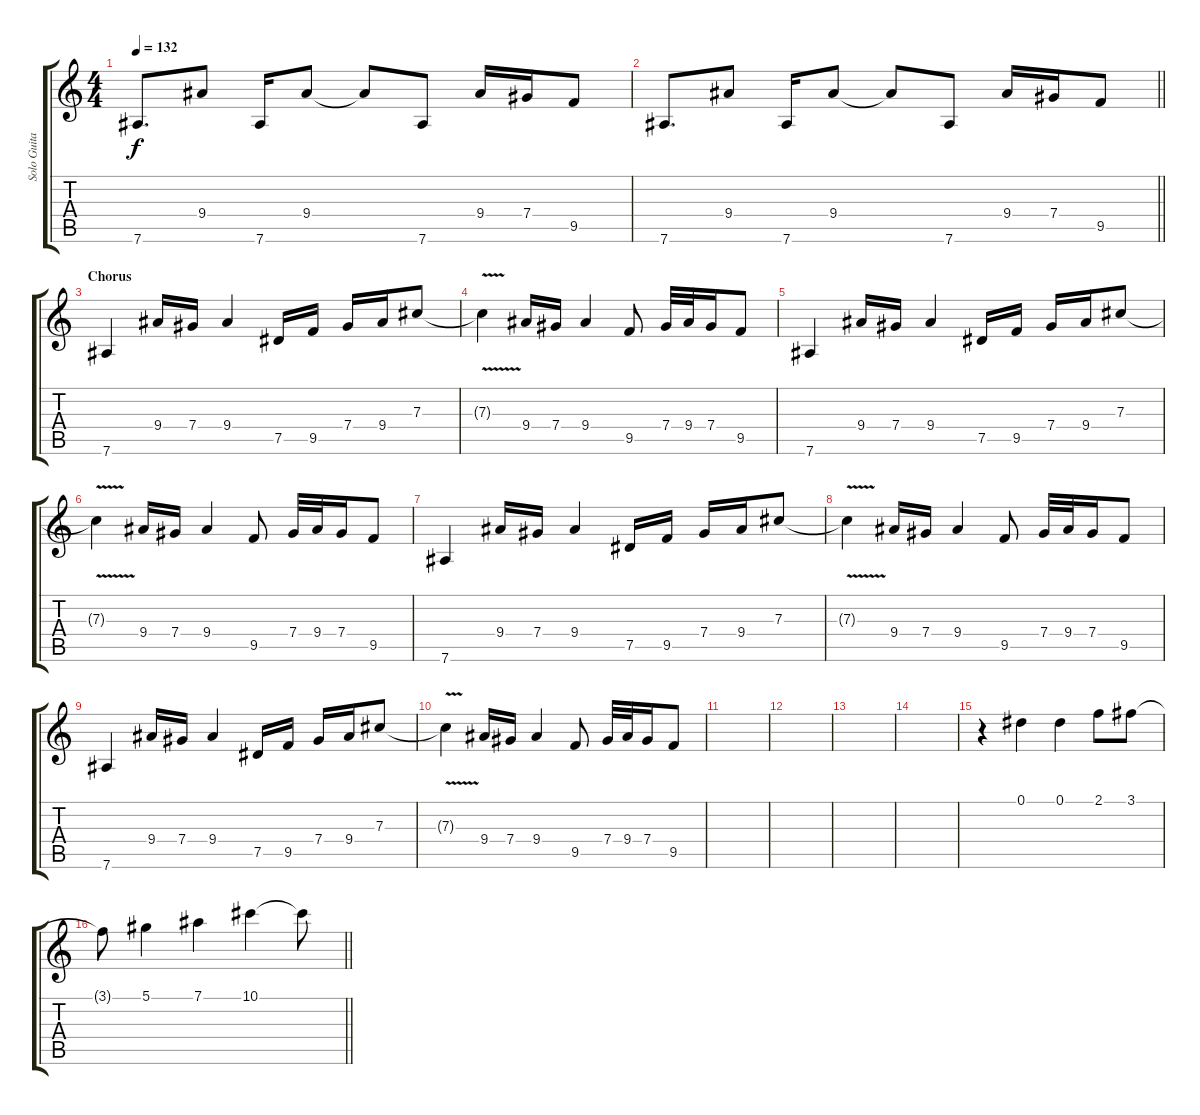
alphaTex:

\track ("Solo Guitar" "Solo Guita") {instrument distortionguitar}
\staff {score tabs}
\tuning (Eb4 Bb3 Gb3 Db3 Ab2 Eb2) {hide}
\ts (4 4)
\tempo 132
\clef g2
\ks c
7.6.8{d dy f} 9.4.8 7.6.16 9.4.8 9.4{t}.8 7.6.8 9.4.16 7.4.16 9.5.8 |
\barLineRight lightlight
7.6.8{d} 9.4.8 7.6.16 9.4.8 9.4{t}.8 7.6.8 9.4.16 7.4.16 9.5.8 |
\section ("" "Chorus")
7.6.4 9.4.16 7.4.16 9.4.4 7.5.16 9.5.16 7.4.16 9.4.16 7.3.8 |
7.3{v t}.4 9.4.16 7.4.16 9.4.4 9.5.8 7.4.32 9.4.32 7.4.16 9.5.8 |
7.6.4 9.4.16 7.4.16 9.4.4 7.5.16 9.5.16 7.4.16 9.4.16 7.3.8 |
7.3{v t}.4 9.4.16 7.4.16 9.4.4 9.5.8 7.4.32 9.4.32 7.4.16 9.5.8 |
7.6.4 9.4.16 7.4.16 9.4.4 7.5.16 9.5.16 7.4.16 9.4.16 7.3.8 |
7.3{v t}.4 9.4.16 7.4.16 9.4.4 9.5.8 7.4.32 9.4.32 7.4.16 9.5.8 |
7.6.4 9.4.16 7.4.16 9.4.4 7.5.16 9.5.16 7.4.16 9.4.16 7.3.8 |
7.3{v t}.4 9.4.16 7.4.16 9.4.4 9.5.8 7.4.32 9.4.32 7.4.16 9.5.8 |
|
|
|
|
r.4 0.1.4 0.1.4 2.1.8 3.1.8 |
\barLineRight lightlight
3.1{t}.8 5.1.4 7.1.4 10.1.4 10.1{t}.8
